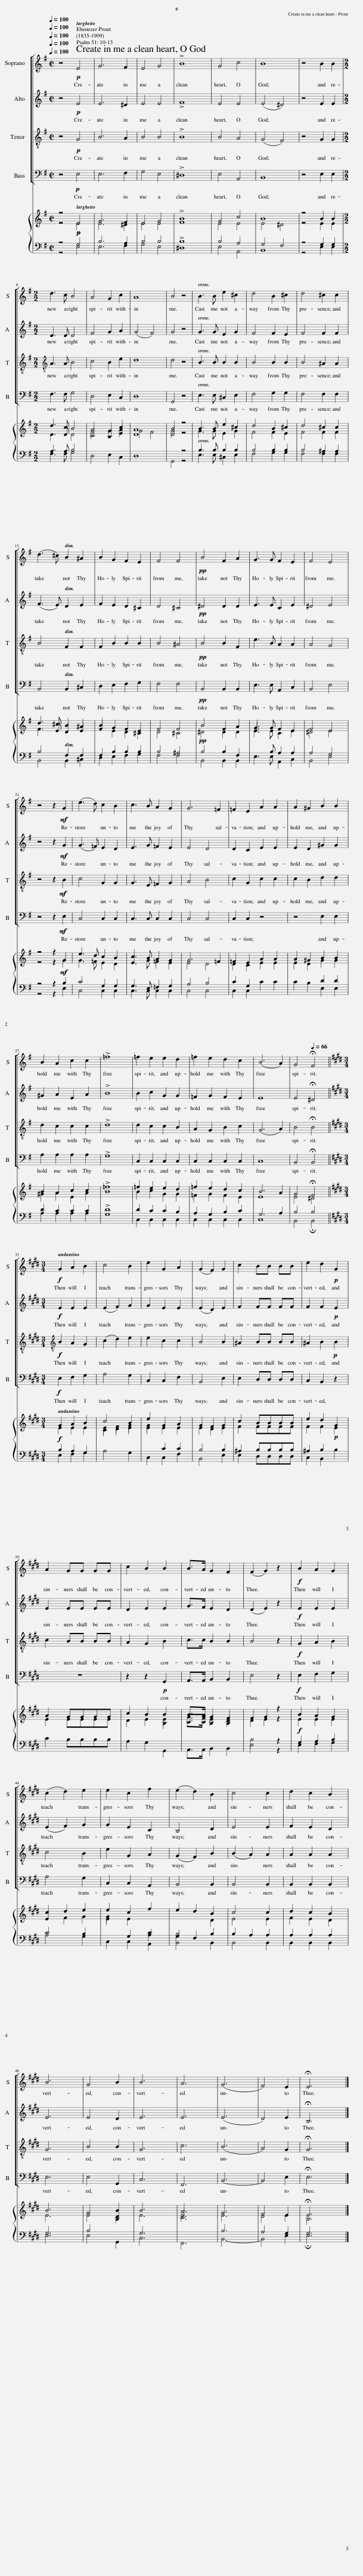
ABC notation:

X:1
%%score [ 1 2 3 4 ] { ( 5 6 ) | ( 7 8 ) }
L:1/8
Q:1/4=100
M:2/2
I:linebreak $
K:G
V:1 treble
V:2 treble
V:3 treble-8
V:4 bass
V:5 treble
V:6 treble
V:7 bass
V:8 bass
V:1
 z4!p! E4 | G6 F2 | E4 G4 | !>!B8 | G4 c4 | %5
 B8 | z4 B2 B2 |$[M:2/2] d3 c B4 | A4 G2 c2 | A8 | %10
 B4 z4 | B3 B e2 ^c2 | d4 B2 ^c2 | d4 ^c2 c2 |$ (d3 ^c) B2 ^A2 | %15
 B2 G2 F2 E2 | F4 F4 |!pp! B4 F2 A2 | G3 G F2 E2 | F4 E4 |$ %20
 z4 z2!mf! G2 | (e3 d) c2 B2 | c3 B A2 G2 | G6 =F2 | =F2 E2 A2 A2 | %25
 A2 ^G2 B2 B2 |$ B2 A2 c2 c2 | !>!=f8 | =f2 e2 e2 d2 | =f2 e2 d2 c2 | %30
 (B6 A2) | G4[Q:1/4=66] !fermata!F4 ||$[K:E][M:3/4]!f! G2 A2 B2 | c4 B2 | e2 G2 A2 | %35
 (G2 F2) G2 | c2 BB BB | e2 d2!p! G2 |$ A2 GG GG | c2 B2 B2 | %40
 B>A G2 F2 | (F2 G2) z2 |!f! B2 A2 G2 |$ (c2 d2) e2 | e2 c2 f2 | %45
 (e2 d2) B2 | c4 c2 | d2 c2 B2 |$ B6 | G4 B2 | %50
 B6 | A6 | (G6 | F4) E2 | !fermata!E6 |] %55
V:2
 z4!p! E4 | E6 ^D2 | E4 E4 | !>!F8 | E4 E4 | %5
 (E4 ^D4) | z4 E2 E2 |$[M:2/2] D3 D D4 | F4 G2 A2 | (G4 F4) | %10
 G4 z4 | G3 G E2 G2 | F4 F2 E2 | F4 F2 F2 |$ (F3 E) D2 E2 | %15
 F2 E2 D2 ^C2 | D4 ^C4 |!pp! ^D4 D2 D2 | E3 E C2 E2 | ^D4 E4 |$ %20
 z4 z2!mf! G2 | (G3 =F) E2 D2 | E3 G =F2 E2 | E4 D4 | D2 C2 E2 E2 | %25
 E2 D2 ^G2 G2 |$ ^G2 A2 E2 A2 | !>!B8 | B2 c2 G2 G2 | =F2 G2 F2 E2 | %30
 E8 | E4 !fermata!^D4 ||$[K:E][M:3/4]!f! E2 E2 E2 | (E2 F2) G2 | G2 E2 E2 | %35
 (E2 D2) E2 | F2 FF FF | F2 F2!p! E2 |$ E2 EE EE | D2 E2 E2 | %40
 G>F E2 D2 | (D2 E2) z2 |!f! E2 E2 E2 |$ (E2 F2) G2 | G2 E2 C2 | %45
 B,4 D2 | E4 E2 | F2 E2 D2 |$ E6 | E4 D2 | %50
 E6 | E6 | (E6 | D4) E2 | !fermata!B,6 |] %55
V:3
 z4!p! G4 | B6 A2 | B4 B4 | !>!B8 | B4 A4 | %5
 (G4 F4) | z4 G2 G2 |$[M:2/2][K:treble-8] A3 A B4 | c4 B2 e2 | d8 | %10
 d4 z4 | B3 B B2 B2 | B4 B2 B2 | B4 ^A2 A2 |$ B4 F2 F2 | %15
 F2 B2 B2 B2 | B4 ^A4 |!pp! B4 B2 F2 | e3 B A2 A2 | A4 G4 |$ %20
 z4 z2!mf! B2 | c4 G2 G2 | G3 E =F2 G2 | A4 B4 | c2 G2 c2 c2 | %25
 c2 B2 d2 d2 |$ d2 c2 c2 c2 | !>!d8 | d2 c2 c2 B2 | A2 G2 B2 c2 | %30
 (G6 A2) | B4 !fermata!B4 ||$[K:E][M:3/4][K:treble-8]!f! B2 A2 G2 | (c2 d2) e2 | e2 c2 c2 | %35
 B4 B2 | ^A2 BB BB | ^A2 B2!p! B2 |$ c2 BB BB | A2 G2 B2 | %40
 c>c B2 B2 | B4 z2 |!f! G2 A2 B2 |$ c4 B2 | e2 G2 A2 | %45
 (G2 F2) B2 | (B2 A2) A2 | A2 A2 A2 |$ G6 | B4 B2 | %50
 G6 | c6 | (B6 | A4) G2 | !fermata!G6 |] %55
V:4
 z4!p! E,4 | E,6 F,2 | G,4 E,4 | !>!^D,8 | E,4 A,,4 | %5
 B,,8 | z4 E,2 E,2 |$[M:2/2] F,3 F, G,4 | D,4 E,2 C,2 | D,8 | %10
 G,,4 z4 | E,3 E, ^C,2 E,2 | F,4 G,2 G,2 | F,4 F,2 F,2 |$ B,,4 B,,2 ^C,2 | %15
 D,2 E,2 F,2 G,2 | F,4 F,4 |!pp! B,,4 B,,2 B,,2 | E,3 E, A,,2 C,2 | B,,4 E,4 |$ %20
 z4 z2!mf! E,2 | C,4 C,2 C,2 | C,3 C, C,2 C,2 | C,4 C,4 | C,2 C,2 z4 | %25
 z4 E,2 E,2 |$ A,2 A,2 A,2 A,2 | !>!G,8 | C,2 C,2 C,2 C,2 | C,2 C,2 C,2 C,2 | %30
 C,8 | B,,4 !fermata!B,,4 ||$[K:E][M:3/4]!f! E,2 F,2 G,2 | A,4 G,2 | C,2 C,2 F,2 | %35
 B,,4 E,2 | E,2 D,D, D,D, | C,2 B,,2 z2 |$ z6 | z2 z2!p! G,,2 | %40
 A,,>A,, B,,2 B,,2 | E,4 z2 |!f! E,2 F,2 G,2 |$ A,4 G,2 | C,2 C,2 A,,2 | %45
 B,,4 B,,2 | B,,4 B,,2 | B,,2 B,,2 B,,2 |$ E,6 | E,4 G,,2 | %50
 C,6 | F,,6 | B,,6- | B,,4 E,2 | !fermata!E,6 |] %55
V:5
 z4!p!!p! E4 | G6 F2 | E4 G4 | !>!B8 | G4 c4 | %5
 B8 | z4 B2 B2 |$[M:2/2] d3 c B4 | A4 G2 c2 | A8 | %10
 B4 z4 | B3 B e2 ^c2 | d4 B2 ^c2 | d4 ^c2 c2 |$ d3 ^c B2 ^A2 | %15
 B2 G2 F2 E2 | F4 F4 |!pp! B4 F2 A2 | G3 G F2 E2 | F4 E4 |$ %20
 z4 z2!mf! G2 | e3 d c2 B2 | c3 B A2 G2 | G6 =F2 | =F2 E2 A2 A2 | %25
 A2 ^G2 B2 B2 |$ B2 A2 c2 c2 | !>!=f8 | =f2 e2 e2 d2 | =f2 e2 d2 c2 | %30
 B6 A2 | G4 F4 ||$[K:E][M:3/4]!f! G2 A2 B2 | c4 B2 | e2 G2 A2 | %35
 G2 F2 G2 | c2 BBBB | e2 d2!p! G2 |$ A2 GGGG | c2 B2 B2 | %40
 B>A G2 F2 | F2 G2 z2 |!f! B2 A2 G2 |$ c2 d2 e2 | e2 c2 f2 | %45
 e2 d2 B2 | c4 c2 | d2 c2 B2 |$ B6 | G4 B2 | %50
 B6 | A6 | G6 | F4 E2 | !fermata!E6 |] %55
V:6
 z4 E4 | E6 ^D2 | E4 E4 | F8 | E4 E4 | %5
 E4 ^D4 | z4 E2 E2 |$[M:2/2] D3 D D4 | F4 G2 A2 | G4 F4 | %10
 G4 z4 | G3 G E2 G2 | F4 F2 E2 | F4 F2 F2 |$ F3 E D2 E2 | %15
 F2 E2 D2 ^C2 | D4 ^C4 | ^D4 D2 D2 | E3 E C2 E2 | ^D4 E4 |$ %20
 z4 z2 G2 | G3 =F E2 D2 | E3 G =F2 E2 | E4 D4 | D2 C2 E2 E2 | %25
 E2 D2 ^G2 G2 |$ ^G2 A2 E2 A2 | B8 | B2 c2 G2 G2 | =F2 G2 F2 E2 | %30
 E8 | E4 !fermata!^D4 ||$[K:E][M:3/4] E2 E2 E2 | E2 F2 G2 | G2 E2 E2 | %35
 E2 D2 E2 | F2 FFFF | F2 F2 E2 |$ E2 EEEE | D2 E2 E2 | %40
 G>F E2 D2 | D2 E2 z2 | E2 E2 E2 |$ E2 F2 G2 | G2 E2[I:staff +1] C2 | %45
 B,4[I:staff -1] D2 | E4 E2 | F2 E2 D2 |$ E6 | E4 D2 | %50
 E6 | E6 | E6 | D4 E2 | B,6 |] %55
V:7
 z4 G,4 | B,6 A,2 | B,4 B,4 | !>!B,8 | B,4 A,4 | %5
 G,4 F,4 | z4 G,2 G,2 |$[M:2/2] A,3 A, B,4 |[I:staff -1] C4 B,2 E2 | D8 | %10
 D4[I:staff +1] z4 | B,3 B, B,2 B,2 | B,4 B,2 B,2 | B,4 ^A,2 A,2 |$ B,4 F,2 F,2 | %15
 F,2 B,2 B,2 B,2 | B,4 ^A,4 | B,4 B,2 F,2 |[I:staff -1] E3[I:staff +1] B, A,2 A,2 | A,4 G,4 |$ %20
 z4 z2 B,2 | C4 G,2 G,2 | G,3 E, =F,2 G,2 | A,4 B,4 | C2 G,2 C2 C2 | %25
 C2 B,2 D2 D2 |$ D2 C2 C2 C2 | !>!D8 | D2 C2 C2 B,2 | A,2 G,2 B,2 C2 | %30
 G,6 A,2 | B,4 B,4 ||$[K:E][M:3/4] B,2 A,2 G,2 |[I:staff -1] C2 D2 E2 | E2[I:staff +1] C2 C2 | %35
 B,4 B,2 | ^A,2 B,B,B,B, | ^A,2 B,2 B,2 |$ C2 B,B,B,B, | A,2 G,2[I:staff -1] B,2 | %40
 C>C B,2 B,2 |[I:staff +1] B,4 z2 | G,2 A,2 B,2 |$ C4 B,2 |[I:staff -1] E2[I:staff +1] G,2 A,2 | %45
 G,2 F,2 B,2 | B,2 A,2 A,2 | A,2 A,2 A,2 |$ G,6 | B,4[I:staff -1] B,2 | %50
[I:staff +1] G,6 |[I:staff -1] C6 |[I:staff +1] B,6 | A,4 G,2 | G,6 |] %55
V:8
 z4 E,4 | E,6 F,2 | G,4 E,4 | ^D,8 | E,4 A,,4 | %5
 B,,8 | z4 E,2 E,2 |$[M:2/2] F,3 F, G,4 | D,4 E,2 C,2 | D,8 | %10
 G,,4 z4 | E,3 E, ^C,2 E,2 | F,4 G,2 G,2 | F,4 F,2 F,2 |$ B,,4 B,,2 ^C,2 | %15
 D,2 E,2 F,2 G,2 | F,4 F,4 | B,,4 B,,2 B,,2 | E,3 E, A,,2 C,2 | B,,4 E,4 |$ %20
 z4 z2 E,2 | C,4 C,2 C,2 | C,3 C, C,2 C,2 | C,4 C,4 | C,2 C,2 x4 | %25
 x4 E,2 E,2 |$ A,2 A,2 A,2 A,2 | G,8 | C,2 C,2 C,2 C,2 | C,2 C,2 C,2 C,2 | %30
 C,8 | B,,4 !fermata!B,,4 ||$[K:E][M:3/4] E,2 F,2 G,2 | A,4 G,2 | C,2 C,2 F,2 | %35
 B,,4 E,2 | E,2 D,D,D,D, | C,2 B,,2 x2 |$ x6 | x2 x2 G,,2 | %40
 A,,>A,, B,,2 B,,2 | E,4 z2 | E,2 F,2 G,2 |$ A,4 G,2 | C,2 C,2 A,,2 | %45
 B,,4 B,,2 | B,,4 B,,2 | B,,2 B,,2 B,,2 |$ E,6 | E,4 G,,2 | %50
 C,6 | F,,6 | B,,6- | B,,4 E,2 | !fermata!E,6 |] %55
